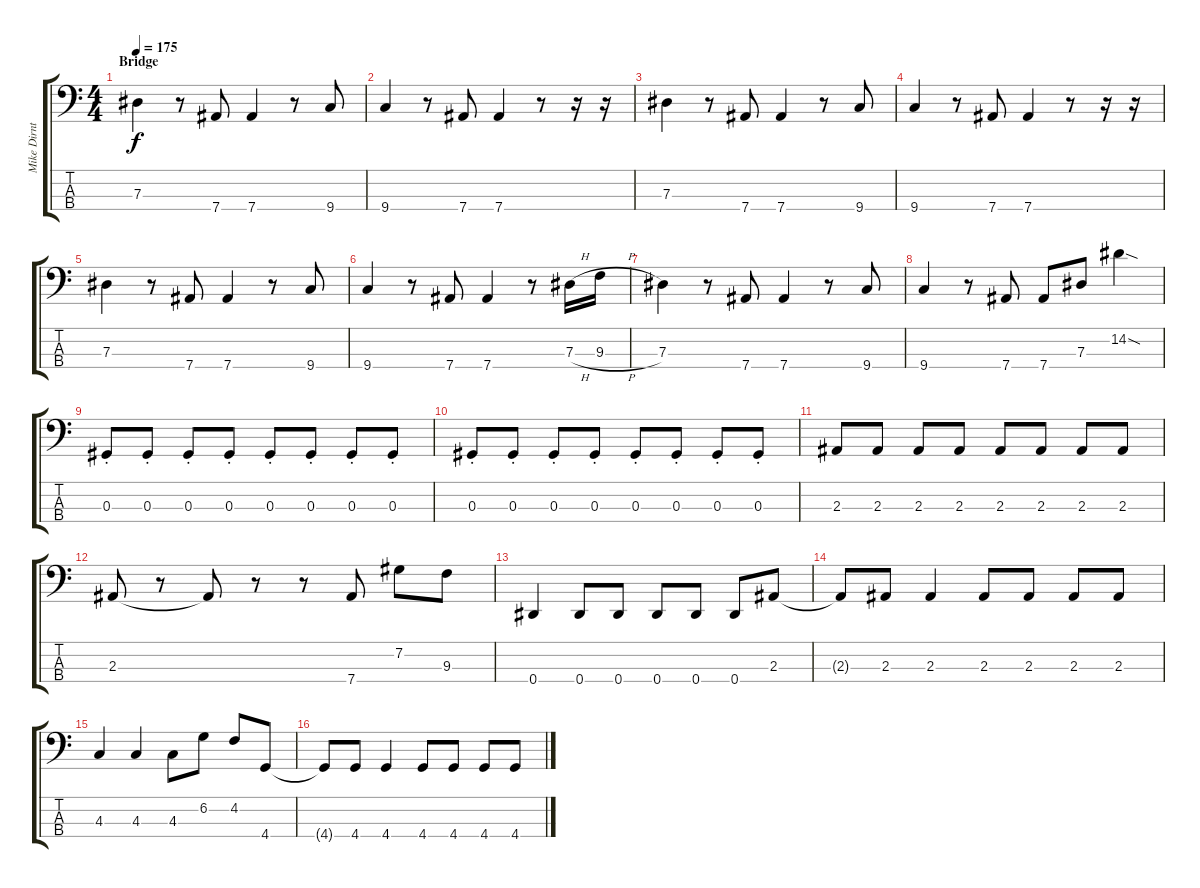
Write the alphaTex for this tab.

\track ("Mike Dirnt - Bass" "Mike Dirnt") {instrument electricbasspick}
\staff {score tabs}
\tuning (Gb2 Db2 Ab1 Eb1) {hide}
\ts (4 4)
\section ("" "Bridge")
\tempo 175
\clef f4
\ks c
7.3.4{dy f} r.8 7.4.8 7.4.4 r.8 9.4.8 |
9.4.4 r.8 7.4.8 7.4.4 r.8 r.16 r.16 |
7.3.4 r.8 7.4.8 7.4.4 r.8 9.4.8 |
9.4.4 r.8 7.4.8 7.4.4 r.8 r.16 r.16 |
7.3.4 r.8 7.4.8 7.4.4 r.8 9.4.8 |
9.4.4 r.8 7.4.8 7.4.4 r.8 7.3{h}.16 9.3{h}.16 |
7.3.4 r.8 7.4.8 7.4.4 r.8 9.4.8 |
9.4.4 r.8 7.4.8 7.4.8 7.3.8 14.2{sod}.4 |
0.3{st}.8 0.3{st}.8 0.3{st}.8 0.3{st}.8 0.3{st}.8 0.3{st}.8 0.3{st}.8 0.3{st}.8 |
0.3{st}.8 0.3{st}.8 0.3{st}.8 0.3{st}.8 0.3{st}.8 0.3{st}.8 0.3{st}.8 0.3{st}.8 |
2.3.8 2.3.8 2.3.8 2.3.8 2.3.8 2.3.8 2.3.8 2.3.8 |
2.3.8 r.8 2.3{t}.8 r.8 r.8 7.4.8 7.2.8 9.3.8 |
0.4.4 0.4.8 0.4.8 0.4.8 0.4.8 0.4.8 2.3.8 |
2.3{t}.8 2.3.8 2.3.4 2.3.8 2.3.8 2.3.8 2.3.8 |
4.3.4 4.3.4 4.3.8 6.2.8 4.2.8 4.4.8 |
4.4{t}.8 4.4.8 4.4.4 4.4.8 4.4.8 4.4.8 4.4.8
